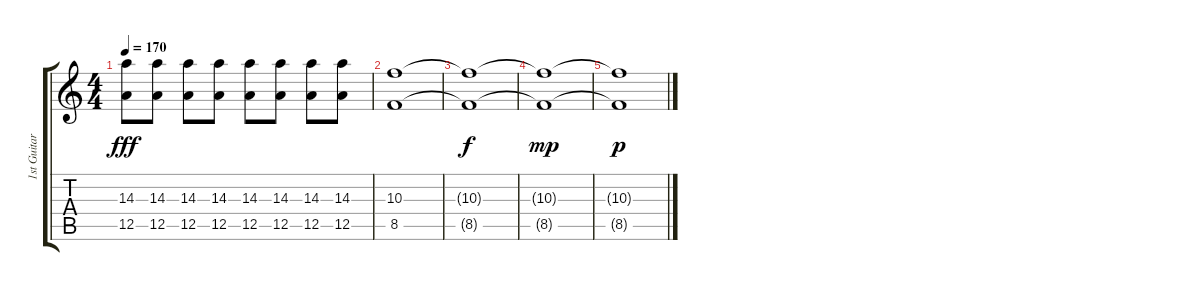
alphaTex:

\track ("1st Guitar - Mike Frisby" "1st Guitar") {instrument distortionguitar}
\staff {score tabs}
\tuning (E4 B3 G3 D3 A2 D2) {hide}
\ts (4 4)
\tempo 170
\clef g2
\ks c
(14.3 12.5).8{dy fff} (14.3 12.5).8 (14.3 12.5).8 (14.3 12.5).8 (14.3 12.5).8 (14.3 12.5).8 (14.3 12.5).8 (14.3 12.5).8 |
(10.3 8.5).1{volume 11} |
(10.3{t} 8.5{t}).1{dy f volume 8} |
(10.3{t} 8.5{t}).1{dy mp volume 5} |
(10.3{t} 8.5{t}).1{dy p volume 0}
